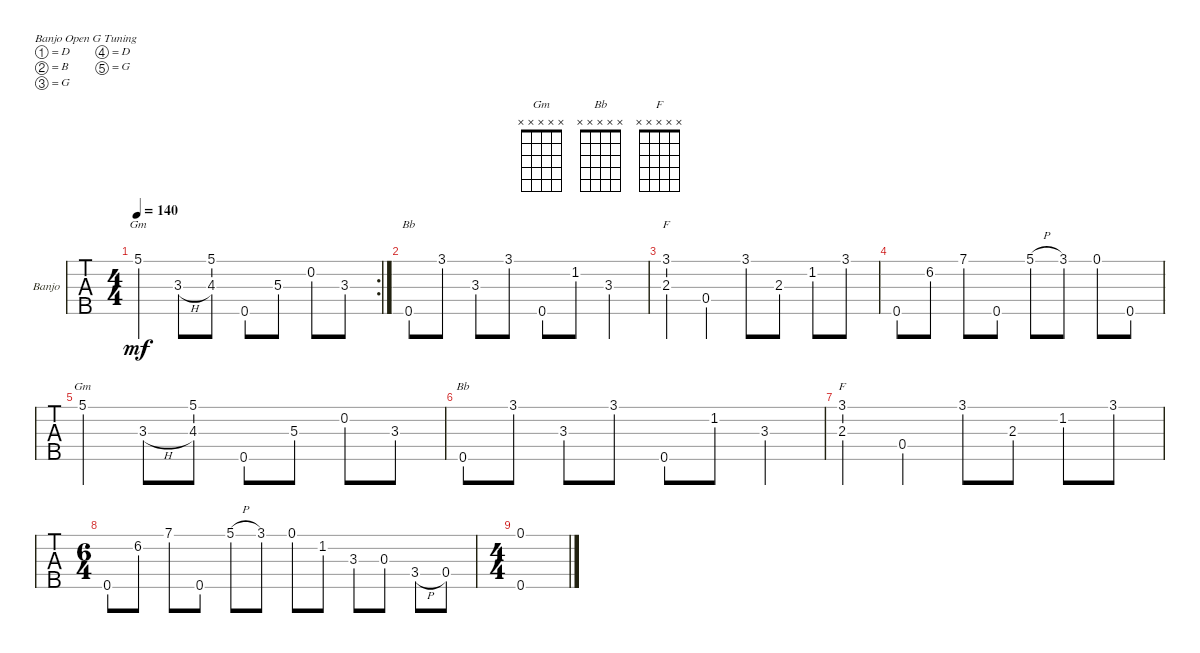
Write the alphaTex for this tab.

\defaultSystemsLayout 4
\bracketExtendMode groupsimilarinstruments
\firstSystemTrackNameOrientation horizontal
\otherSystemsTrackNameOrientation horizontal
\track ("Banjo" "Banjo") {instrument banjo}
\staff {tabs}
\tuning (D4 B3 G3 D3 G4)
\chord ("Gm" x x x x x)
\chord ("Bb" x x x x x)
\chord ("F" x x x x x)
\rc 2
\ts (4 4)
\tempo 140
\clef g2
\ks c
5.1.4{ch "Gm" dy mf} 3.3{h}.8 (4.3 5.1).8 0.5.8 5.3.8 0.2.8 3.3.8 |
0.5.8{ch "Bb"} 3.1.8 3.3.8 3.1.8 0.5.8 1.2.8 3.3.4 |
(3.1 2.3).4{ch "F"} 0.4.4 3.1.8 2.3.8 1.2.8 3.1.8 |
0.5.8 6.2.8 7.1.8 0.5.8 5.1{h}.8 3.1.8 0.1.8 0.5.8 |
5.1.4{ch "Gm"} 3.3{h}.8 (4.3 5.1).8 0.5.8 5.3.8 0.2.8 3.3.8 |
0.5.8{ch "Bb"} 3.1.8 3.3.8 3.1.8 0.5.8 1.2.8 3.3.4 |
(3.1 2.3).4{ch "F"} 0.4.4 3.1.8 2.3.8 1.2.8 3.1.8 |
\ts (6 4)
0.5.8 6.2.8 7.1.8 0.5.8 5.1{h}.8 3.1.8 0.1.8 1.2.8 3.3.8 0.3.8 3.4{h}.8 0.4.8 |
\ts (4 4)
(0.1 0.5).1
